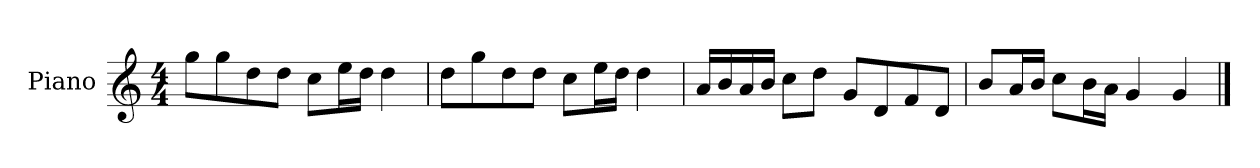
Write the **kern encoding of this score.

**kern
*part1
*staff1
*I"Piano
*I'P-no
*clefG2
*k[]
*M4/4
*MM90
=1
8gg\L
8gg\
8dd\
8dd\J
8cc\L
16ee\L
16dd\JJ
4dd\
=2
8dd\L
8gg\
8dd\
8dd\J
8cc\L
16ee\L
16dd\JJ
4dd\
=3
16a/LL
16b/
16a/
16b/JJ
8cc\L
8dd\J
8g/L
8d/
8f/
8d/J
=4
8b/L
16a/L
16b/JJ
8cc\L
16b\L
16a\JJ
4g/
4g/
==
*-
